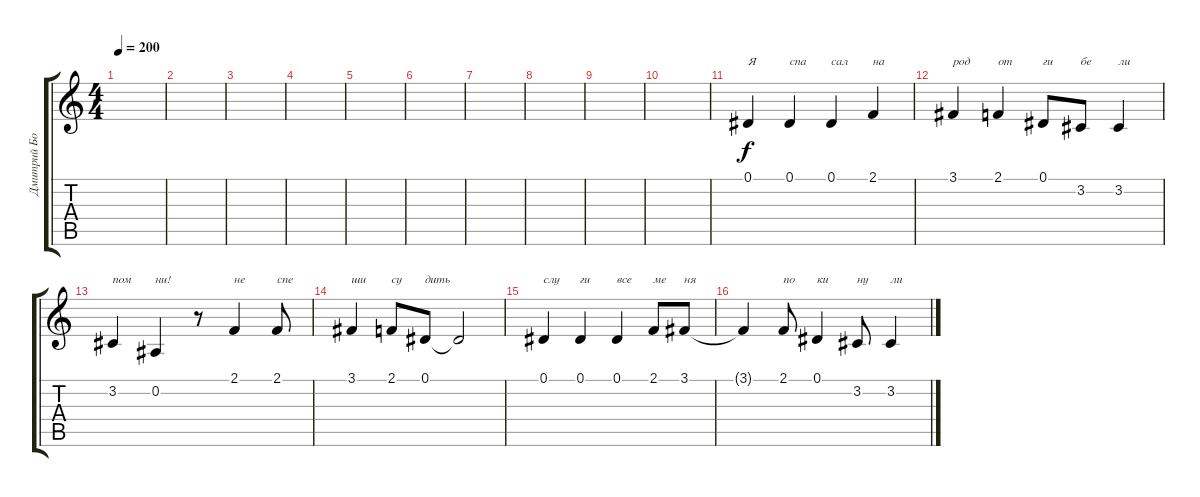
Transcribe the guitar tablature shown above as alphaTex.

\track ("Дмитрий Борисенков" "Дмитрий Бо") {instrument altosax}
\staff {score tabs}
\tuning (Eb4 Bb3 Gb3 Db3 Ab2 Eb2) {hide}
\ts (4 4)
\tempo 200
\clef g2
\ks c
|
|
|
|
|
|
|
|
|
|
0.1.4{txt "Я "} 0.1.4{txt "спа"} 0.1.4{txt "сал"} 2.1.4{txt "на"} |
3.1.4{txt "род"} 2.1.4{txt "от"} 0.1.8{txt "ги"} 3.2.8{txt "бе"} 3.2.4{txt "ли"} |
3.2.4{txt "пом"} 0.2.4{txt "ни!"} r.8 2.1.4{txt "не"} 2.1.8{txt "спе"} |
3.1.4{txt "ши"} 2.1.8{txt "су"} 0.1.8{txt "дить"} 0.1{t}.2 |
0.1.4{txt "слу"} 0.1.4{txt "ги"} 0.1.4{txt "все"} 2.1.8{txt "ме"} 3.1.8{txt "ня"} |
3.1{t}.4 2.1.8{txt "по"} 0.1.4{txt "ки"} 3.2.8{txt "ну"} 3.2.4{txt "ли"}
